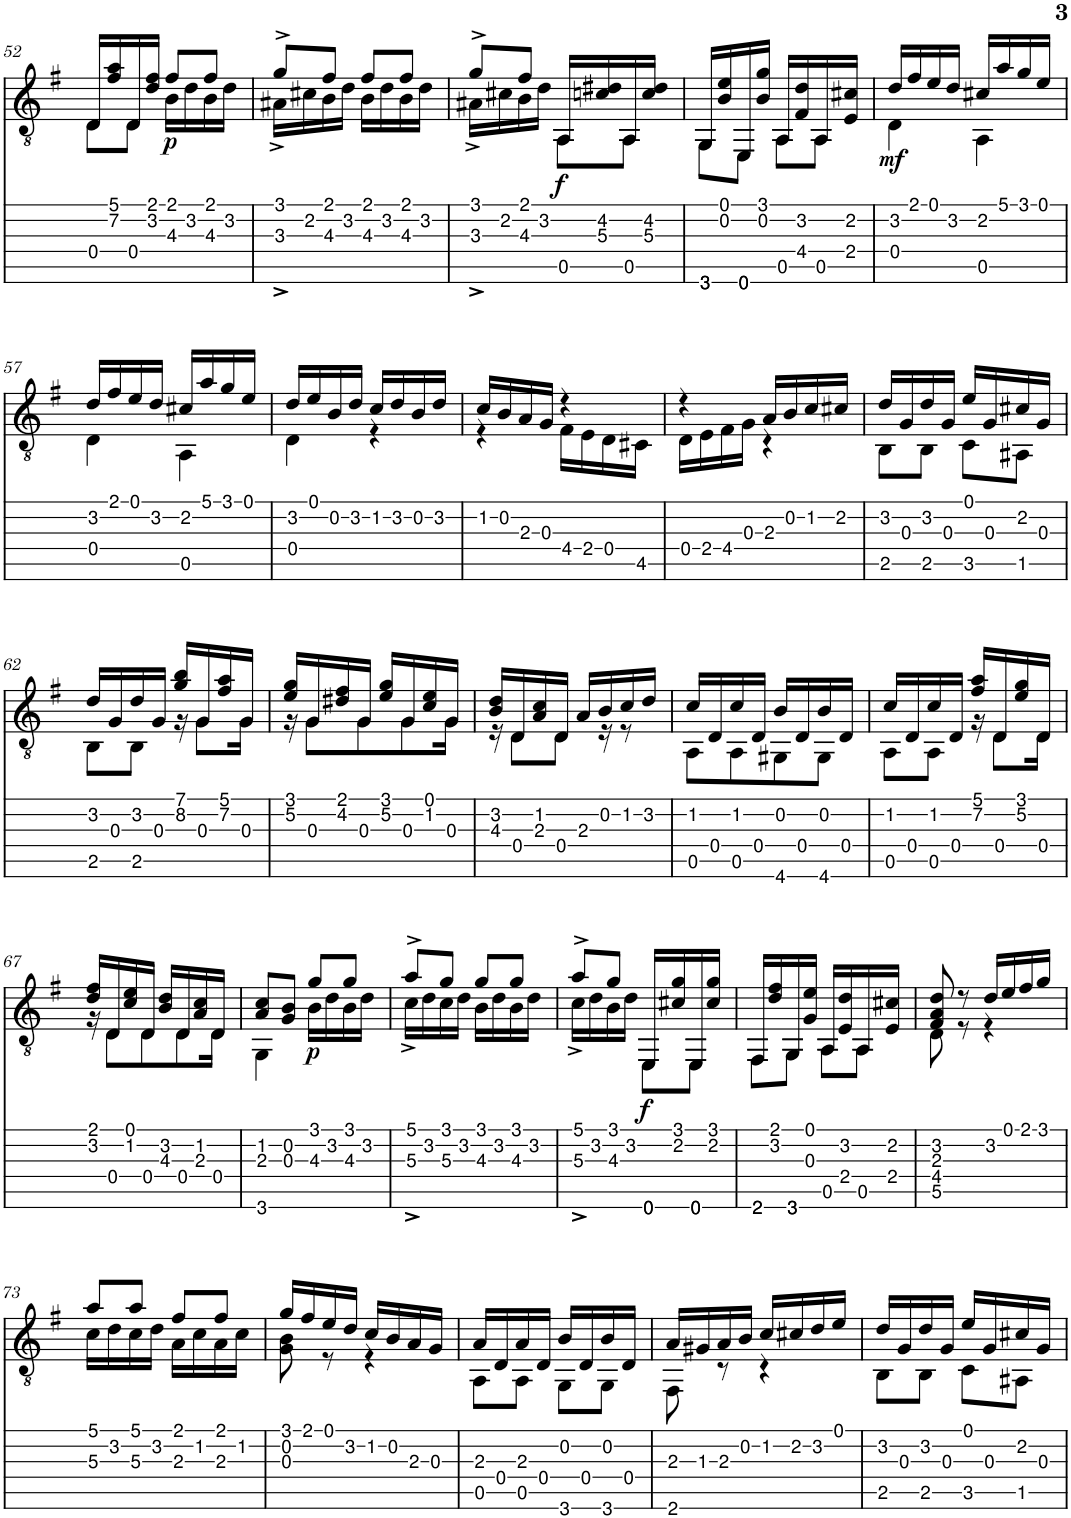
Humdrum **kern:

**kern	**kern	**dynam
*part1	*part1	*part1
*staff2	*staff1	*staff1/2
*I"Classical Guitar	*	*
!!LO:PB:g=z
*	*clefGv2	*
*k[f#]	*k[f#]	*
*G:	*G:	*
*M2/4	*M2/4	*
=52	=52	=52
*^	*^	*
16DLL	8DL	16D/LL	8D\L	.
16f#\ 16a\J	.	16f#/ 16a/	.	.
16DL	8DJ	16D/	8D\J	.
16d\ 16f#\JJ	.	16d/ 16f#/JJ	.	.
!	!	!	!	!LO:DY:b
8f#L	16BLL	8f#/L	16B\LL	p
.	16dJ	.	16d\	.
8f#J	16BL	8f#/J	16B\	.
.	16dJJ	.	16d\JJ	.
=53	=53	=53	=53	=53
8g^L	16A#X^LL	8g^/L	16A#X^\LL	.
.	16c#XJ	.	16c#X\	.
8f#J	16BL	8f#/J	16B\	.
.	16dJJ	.	16d\JJ	.
8f#L	16BLL	8f#/L	16B\LL	.
.	16dJ	.	16d\	.
8f#J	16BL	8f#/J	16B\	.
.	16dJJ	.	16d\JJ	.
=54	=54	=54	=54	=54
8g^L	16A#X^LL	8g^/L	16A#X^\LL	.
.	16c#XJ	.	16c#X\	.
8f#J	16BL	8f#/J	16B\	.
.	16dJJ	.	16d\JJ	.
!	!	!	!	!LO:DY:b
16AALL	8AAL	16AA/LL	8AA\L	f
16cn\ 16d#X\J	.	16cn/ 16d#X/	.	.
16AAL	8AAJ	16AA/	8AA\J	.
16c\ 16d#\JJ	.	16c/ 16d#/JJ	.	.
=55	=55	=55	=55	=55
16GGLL	8GGL	16GG/LL	8GG\L	.
16B\ 16e\J	.	16B/ 16e/	.	.
16EEL	8EEJ	16EE/	8EE\J	.
16B\ 16g\JJ	.	16B/ 16g/JJ	.	.
16AALL	8AAL	16AA/LL	8AA\L	.
16F#\ 16d\J	.	16F#/ 16d/	.	.
16AAL	8AAJ	16AA/	8AA\J	.
16E\ 16c#X\JJ	.	16E/ 16c#X/JJ	.	.
=56	=56	=56	=56	=56
!	!	!	!	!LO:DY:b
16dLL	4D	16d/LL	4D\	mf
16f#J	.	16f#/	.	.
16eL	.	16e/	.	.
16dJJ	.	16d/JJ	.	.
16c#XLL	4AA	16c#X/LL	4AA\	.
16aJ	.	16a/	.	.
16gL	.	16g/	.	.
16eJJ	.	16e/JJ	.	.
!!LO:LB:g=z	!!
=57	=57	=57	=57	=57
16dLL	4D	16d/LL	4D\	.
16f#J	.	16f#/	.	.
16eL	.	16e/	.	.
16dJJ	.	16d/JJ	.	.
16c#XLL	4AA	16c#X/LL	4AA\	.
16aJ	.	16a/	.	.
16gL	.	16g/	.	.
16eJJ	.	16e/JJ	.	.
=58	=58	=58	=58	=58
16dLL	4D	16d/LL	4D\	.
16eJ	.	16e/	.	.
16BL	.	16B/	.	.
16dJJ	.	16d/JJ	.	.
16cLL	4r	16c/LL	4r	.
16dJ	.	16d/	.	.
16BL	.	16B/	.	.
16dJJ	.	16d/JJ	.	.
=59	=59	=59	=59	=59
16cLL	4r	16c/LL	4r	.
16BJ	.	16B/	.	.
16AL	.	16A/	.	.
16GJJ	.	16G/JJ	.	.
4r	16F#LL	4r	16F#\LL	.
.	16EJ	.	16E\	.
.	16DL	.	16D\	.
.	16C#XJJ	.	16C#X\JJ	.
=60	=60	=60	=60	=60
4r	16DLL	4r	16D\LL	.
.	16EJ	.	16E\	.
.	16F#L	.	16F#\	.
.	16GJJ	.	16G\JJ	.
16ALL	4r	16A/LL	4r	.
16BJ	.	16B/	.	.
16cL	.	16c/	.	.
16c#XJJ	.	16c#X/JJ	.	.
=61	=61	=61	=61	=61
16dLL	8BBL	16d/LL	8BB\L	.
16GJ	.	16G/	.	.
16dL	8BBJ	16d/	8BB\J	.
16GJJ	.	16G/JJ	.	.
16eLL	8CL	16e/LL	8C\L	.
16GJ	.	16G/	.	.
16c#XL	8AA#XJ	16c#X/	8AA#X\J	.
16GJJ	.	16G/JJ	.	.
!!LO:LB:g=z	!!
=62	=62	=62	=62	=62
16dLL	8BBL	16d/LL	8BB\L	.
16GJ	.	16G/	.	.
16dL	8BBJ	16d/	8BB\J	.
16GJJ	.	16G/JJ	.	.
16g\ 16b\LL	16r	16g/ 16b/LL	16r	.
16GJ	8GL	16G/	8G\L	.
16f#\ 16a\L	.	16f#/ 16a/	.	.
16GJJ	16GJk	16G/JJ	16G\Jk	.
=63	=63	=63	=63	=63
16e\ 16g\LL	16r	16e/ 16g/LL	16r	.
16GJ	8GL	16G/	8G\L	.
16d#X\ 16f#\L	.	16d#X/ 16f#/	.	.
16GJJ	8GJ	16G/JJ	8G\	.
16e\ 16g\LL	.	16e/ 16g/LL	.	.
16GJ	8GL	16G/	8G\	.
16c\ 16e\L	.	16c/ 16e/	.	.
16GJJ	16GJk	16G/JJ	16G\Jk	.
=64	=64	=64	=64	=64
16B\ 16d\LL	16r	16B/ 16d/LL	16r	.
16DJ	8DL	16D/	8D\L	.
16A\ 16c\L	.	16A/ 16c/	.	.
16DJJ	8DJ	16D/JJ	8D\J	.
16ALL	.	16A/LL	.	.
16BJ	16r	16B/	16r	.
16cL	8r	16c/	8r	.
16dJJ	.	16d/JJ	.	.
=65	=65	=65	=65	=65
16cLL	8AAL	16c/LL	8AA\L	.
16DJ	.	16D/	.	.
16cL	8AAJ	16c/	8AA\	.
16DJJ	.	16D/JJ	.	.
16BLL	8GG#XL	16B/LL	8GG#X\	.
16DJ	.	16D/	.	.
16BL	8GG#J	16B/	8GG#\J	.
16DJJ	.	16D/JJ	.	.
=66	=66	=66	=66	=66
16cLL	8AAL	16c/LL	8AA\L	.
16DJ	.	16D/	.	.
16cL	8AAJ	16c/	8AA\J	.
16DJJ	.	16D/JJ	.	.
16f#\ 16a\LL	16r	16f#/ 16a/LL	16r	.
16DJ	8DL	16D/	8D\L	.
16e\ 16g\L	.	16e/ 16g/	.	.
16DJJ	16DJk	16D/JJ	16D\Jk	.
!!LO:LB:g=z	!!
=67	=67	=67	=67	=67
16d\ 16f#\LL	16r	16d/ 16f#/LL	16r	.
16DJ	8DL	16D/	8D\L	.
16c\ 16e\L	.	16c/ 16e/	.	.
16DJJ	8DJ	16D/JJ	8D\	.
16B\ 16d\LL	.	16B/ 16d/LL	.	.
16DJ	8DL	16D/	8D\	.
16A\ 16c\L	.	16A/ 16c/	.	.
16DJJ	16DJk	16D/JJ	16D\Jk	.
=68	=68	=68	=68	=68
8A\ 8c\L	4GG	8A/ 8c/L	4GG\	.
8G\ 8B\J	.	8G/ 8B/J	.	.
!	!	!	!	!LO:DY:b
8gL	16BLL	8g/L	16B\LL	p
.	16dJ	.	16d\	.
8gJ	16BL	8g/J	16B\	.
.	16dJJ	.	16d\JJ	.
=69	=69	=69	=69	=69
8a^L	16c^LL	8a^/L	16c^\LL	.
.	16dJ	.	16d\	.
8gJ	16cL	8g/J	16c\	.
.	16dJJ	.	16d\JJ	.
8gL	16BLL	8g/L	16B\LL	.
.	16dJ	.	16d\	.
8gJ	16BL	8g/J	16B\	.
.	16dJJ	.	16d\JJ	.
=70	=70	=70	=70	=70
8a^L	16c^LL	8a^/L	16c^\LL	.
.	16dJ	.	16d\	.
8gJ	16BL	8g/J	16B\	.
.	16dJJ	.	16d\JJ	.
!	!	!	!	!LO:DY:b
16EELL	8EEL	16EE/LL	8EE\L	f
16c#X\ 16g\J	.	16c#X/ 16g/	.	.
16EEL	8EEJ	16EE/	8EE\J	.
16c#\ 16g\JJ	.	16c#/ 16g/JJ	.	.
=71	=71	=71	=71	=71
16FF#LL	8FF#L	16FF#/LL	8FF#\L	.
16d\ 16f#\J	.	16d/ 16f#/	.	.
16GGL	8GGJ	16GG/	8GG\J	.
16G\ 16e\JJ	.	16G/ 16e/JJ	.	.
16AALL	8AAL	16AA/LL	8AA\L	.
16E\ 16d\J	.	16E/ 16d/	.	.
16AAL	8AAJ	16AA/	8AA\J	.
16E\ 16c#X\JJ	.	16E/ 16c#X/JJ	.	.
=72	=72	=72	=72	=72
8F# 8A 8d	8D	8F#/ 8A/ 8d/	8D\	.
8r	8r	8r	8r	.
16dLL	4r	16d/LL	4r	.
16eJ	.	16e/	.	.
16f#L	.	16f#/	.	.
16gJJ	.	16g/JJ	.	.
!!LO:LB:g=z	!!
=73	=73	=73	=73	=73
8aL	16cLL	8a/L	16c\LL	.
.	16dJ	.	16d\	.
8aJ	16cL	8a/J	16c\	.
.	16dJJ	.	16d\JJ	.
8f#L	16ALL	8f#/L	16A\LL	.
.	16cJ	.	16c\	.
8f#J	16AL	8f#/J	16A\	.
.	16cJJ	.	16c\JJ	.
=74	=74	=74	=74	=74
16gLL	8G 8B	16g/LL	8G\ 8B\	.
16f#J	.	16f#/	.	.
16eL	8r	16e/	8r	.
16dJJ	.	16d/JJ	.	.
16cLL	4r	16c/LL	4r	.
16BJ	.	16B/	.	.
16AL	.	16A/	.	.
16GJJ	.	16G/JJ	.	.
=75	=75	=75	=75	=75
16ALL	8AAL	16A/LL	8AA\L	.
16DJ	.	16D/	.	.
16AL	8AAJ	16A/	8AA\J	.
16DJJ	.	16D/JJ	.	.
16BLL	8GGL	16B/LL	8GG\L	.
16DJ	.	16D/	.	.
16BL	8GGJ	16B/	8GG\J	.
16DJJ	.	16D/JJ	.	.
=76	=76	=76	=76	=76
16ALL	8FF#	16A/LL	8FF#\	.
16G#XJ	.	16G#X/	.	.
16AL	8r	16A/	8r	.
16BJJ	.	16B/JJ	.	.
16cLL	4r	16c/LL	4r	.
16c#XJ	.	16c#X/	.	.
16dL	.	16d/	.	.
16eJJ	.	16e/JJ	.	.
=77	=77	=77	=77	=77
16dLL	8BBL	16d/LL	8BB\L	.
16GJ	.	16G/	.	.
16dL	8BBJ	16d/	8BB\J	.
16GJJ	.	16G/JJ	.	.
16eLL	8CL	16e/LL	8C\L	.
16GJ	.	16G/	.	.
16c#XL	8AA#XJ	16c#X/	8AA#X\J	.
16GJJ	.	16G/JJ	.	.
*v	*v	*	*	*
*	*v	*v	*
=	=	=
*-	*-	*-
